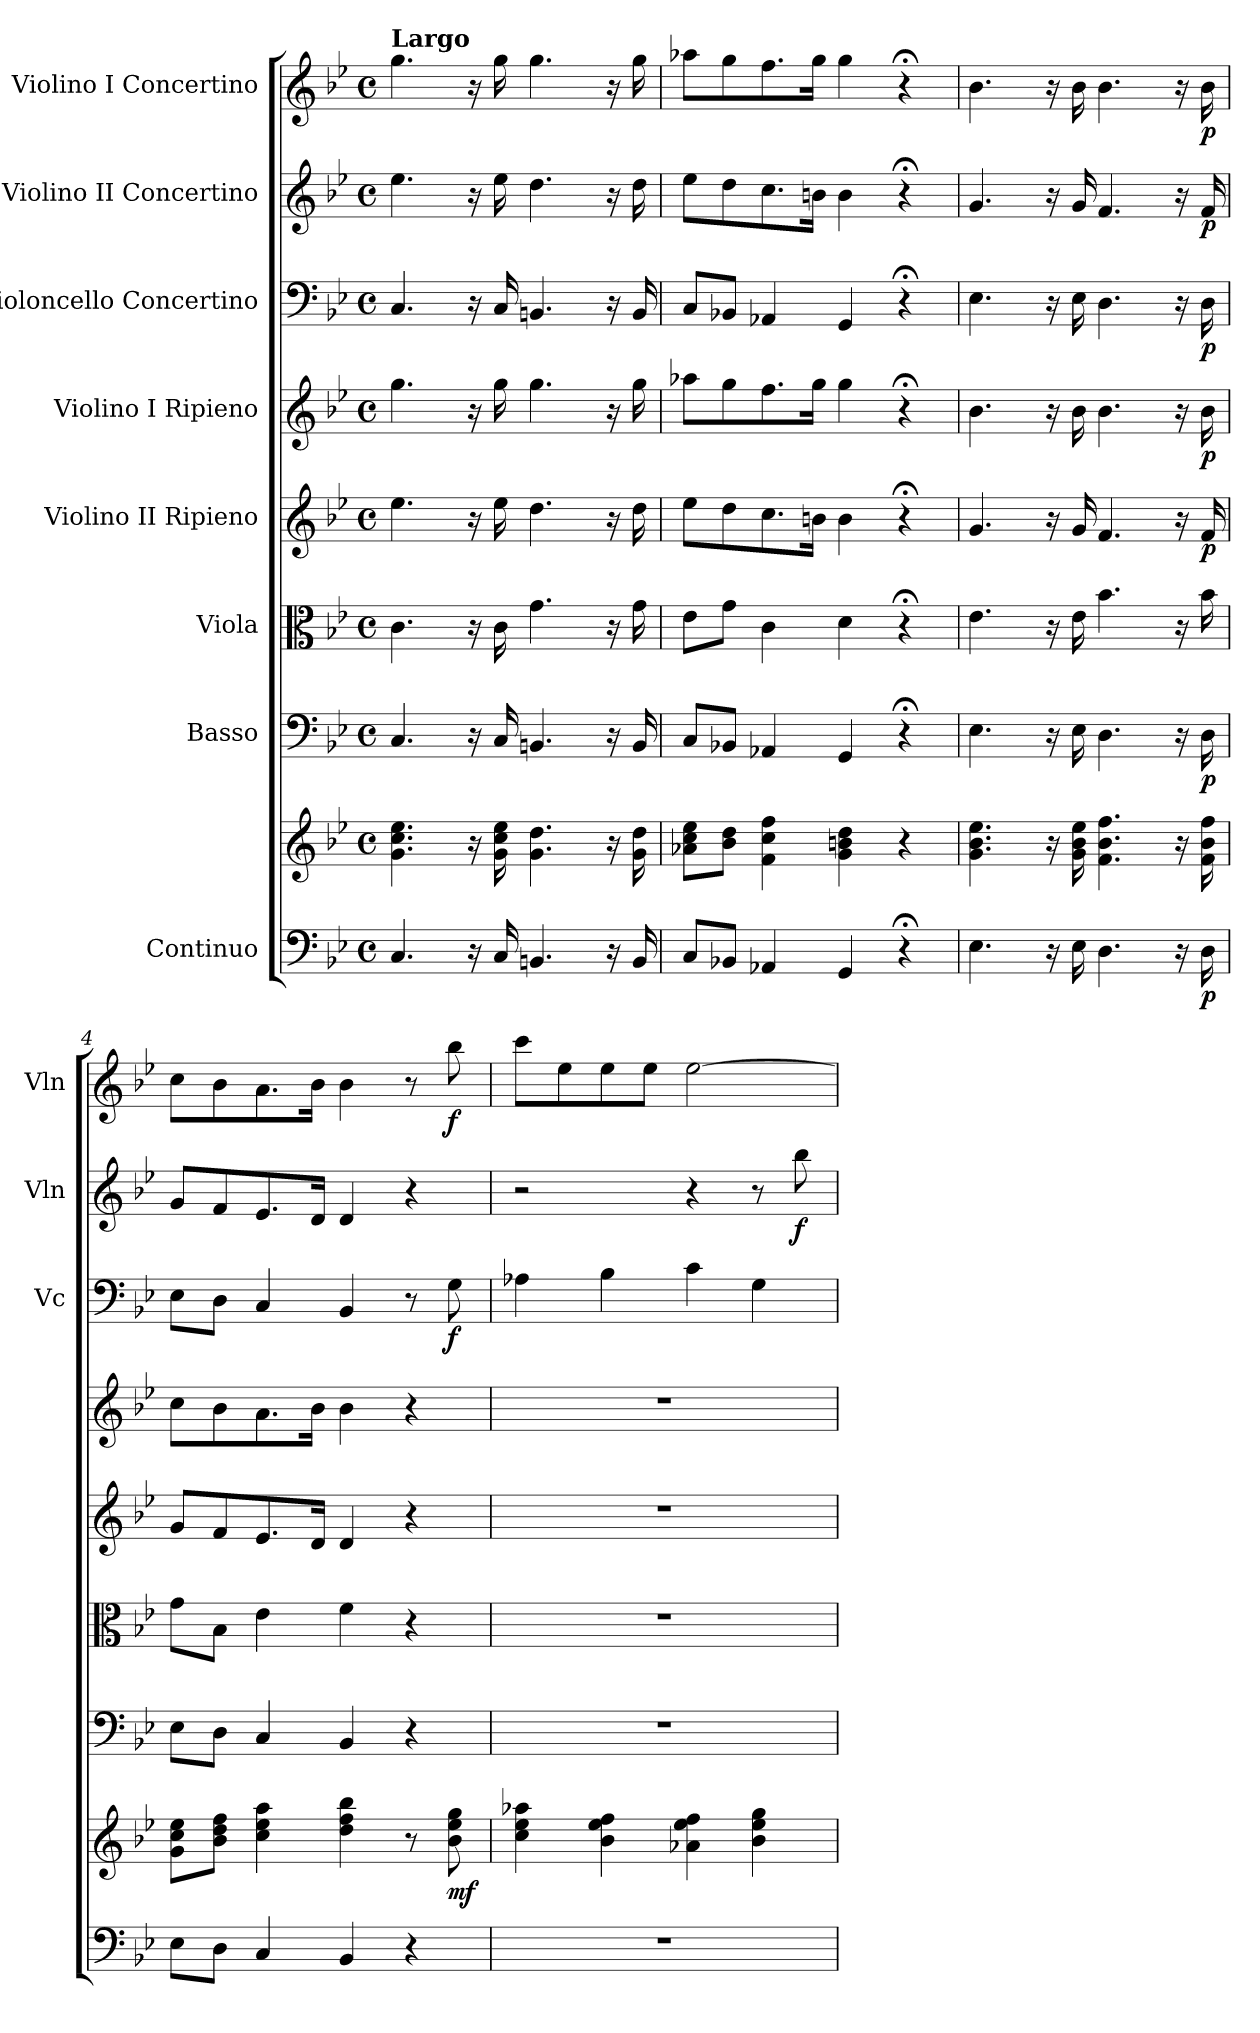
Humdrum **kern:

**kern	**kern	**dynam	**kern	**dynam	**kern	**kern	**dynam	**kern	**dynam	**kern	**dynam	**kern	**dynam	**kern	**dynam
*part8	*part8	*part8	*part7	*part7	*part6	*part5	*part5	*part4	*part4	*part3	*part3	*part2	*part2	*part1	*part1
*staff9	*staff8	*staff8/9	*staff7	*staff7	*staff6	*staff5	*staff5	*staff4	*staff4	*staff3	*staff3	*staff2	*staff2	*staff1	*staff1
*I"Continuo	*	*	*I"Basso	*	*I"Viola	*I"Violino II Ripieno	*	*I"Violino I Ripieno	*	*I"Violoncello Concertino	*	*I"Violino II Concertino	*	*I"Violino I Concertino	*
*	*	*	*	*	*	*	*	*	*	*I'Vc	*	*I'Vln	*	*I'Vln	*
*clefF4	*clefG2	*	*clefF4	*	*clefC3	*clefG2	*	*clefG2	*	*clefF4	*	*clefG2	*	*clefG2	*
*k[b-e-]	*k[b-e-]	*	*k[b-e-]	*	*k[b-e-]	*k[b-e-]	*	*k[b-e-]	*	*k[b-e-]	*	*k[b-e-]	*	*k[b-e-]	*
*M4/4	*M4/4	*	*M4/4	*	*M4/4	*M4/4	*	*M4/4	*	*M4/4	*	*M4/4	*	*M4/4	*
*met(c)	*met(c)	*	*met(c)	*	*met(c)	*met(c)	*	*met(c)	*	*met(c)	*	*met(c)	*	*met(c)	*
=1	=1	=1	=1	=1	=1	=1	=1	=1	=1	=1	=1	=1	=1	=1	=1
!	!	!	!	!	!	!	!	!	!	!	!	!	!	!LO:TX:a:B:t=Largo	!
4.C/	4.g\ 4.cc\ 4.ee-\	.	4.C/	.	4.c\	4.ee-\	.	4.gg\	.	4.C/	.	4.ee-\	.	4.gg\	.
16r	16r	.	16r	.	16r	16r	.	16r	.	16r	.	16r	.	16r	.
16C/	16g\ 16cc\ 16ee-\	.	16C/	.	16c\	16ee-\	.	16gg\	.	16C/	.	16ee-\	.	16gg\	.
4.BBn/	4.g\ 4.dd\	.	4.BBn/	.	4.g\	4.dd\	.	4.gg\	.	4.BBn/	.	4.dd\	.	4.gg\	.
16r	16r	.	16r	.	16r	16r	.	16r	.	16r	.	16r	.	16r	.
16BB/	16g\ 16dd\	.	16BB/	.	16g\	16dd\	.	16gg\	.	16BB/	.	16dd\	.	16gg\	.
=2	=2	=2	=2	=2	=2	=2	=2	=2	=2	=2	=2	=2	=2	=2	=2
8C/L	8a-X\ 8cc\ 8ee-\L	.	8C/L	.	8e-\L	8ee-\L	.	8aa-X\L	.	8C/L	.	8ee-\L	.	8aa-X\L	.
8BB-X/J	8b-\ 8dd\J	.	8BB-X/J	.	8g\J	8dd\	.	8gg\	.	8BB-X/J	.	8dd\	.	8gg\	.
4AA-X/	4f\ 4cc\ 4ff\	.	4AA-X/	.	4c\	8.cc\	.	8.ff\	.	4AA-X/	.	8.cc\	.	8.ff\	.
.	.	.	.	.	.	16bn\Jk	.	16gg\Jk	.	.	.	16bn\Jk	.	16gg\Jk	.
4GG/	4g\ 4bn\ 4dd\	.	4GG/	.	4d\	4b\	.	4gg\	.	4GG/	.	4b\	.	4gg\	.
4r;<	4r	.	4r;<	.	4r;<	4r;<	.	4r;<	.	4r;<	.	4r;<	.	4r;<	.
=3	=3	=3	=3	=3	=3	=3	=3	=3	=3	=3	=3	=3	=3	=3	=3
4.E-\	4.g\ 4.b-\ 4.ee-\	.	4.E-\	.	4.e-\	4.g/	.	4.b-\	.	4.E-\	.	4.g/	.	4.b-\	.
16r	16r	.	16r	.	16r	16r	.	16r	.	16r	.	16r	.	16r	.
16E-\	16g\ 16b-\ 16ee-\	.	16E-\	.	16e-\	16g/	.	16b-\	.	16E-\	.	16g/	.	16b-\	.
4.D\	4.f\ 4.b-\ 4.ff\	.	4.D\	.	4.b-\	4.f/	.	4.b-\	.	4.D\	.	4.f/	.	4.b-\	.
16r	16r	.	16r	.	16r	16r	.	16r	.	16r	.	16r	.	16r	.
!	!	!LO:DY:b=2	!	!LO:DY:b	!	!	!LO:DY:b	!	!LO:DY:b	!	!LO:DY:b	!	!LO:DY:b	!	!LO:DY:b
16D\	16f\ 16b-\ 16ff\	p	16D\	p	16b-\	16f/	p	16b-\	p	16D\	p	16f/	p	16b-\	p
=4	=4	=4	=4	=4	=4	=4	=4	=4	=4	=4	=4	=4	=4	=4	=4
8E-\L	8g\ 8cc\ 8ee-\L	.	8E-\L	.	8g\L	8g/L	.	8cc\L	.	8E-\L	.	8g/L	.	8cc\L	.
8D\J	8b-\ 8dd\ 8ff\J	.	8D\J	.	8B-\J	8f/	.	8b-\	.	8D\J	.	8f/	.	8b-\	.
4C/	4cc\ 4ee-\ 4aa\	.	4C/	.	4e-\	8.e-/	.	8.a\	.	4C/	.	8.e-/	.	8.a\	.
.	.	.	.	.	.	16d/Jk	.	16b-\Jk	.	.	.	16d/Jk	.	16b-\Jk	.
4BB-/	4dd\ 4ff\ 4bb-\	.	4BB-/	.	4f\	4d/	.	4b-\	.	4BB-/	.	4d/	.	4b-\	.
4r	8r	.	4r	.	4r	4r	.	4r	.	8r	.	4r	.	8r	.
!	!	!LO:DY:b	!	!	!	!	!	!	!	!	!LO:DY:b	!	!	!	!LO:DY:b
.	8b-\ 8ee-\ 8gg\	mf	.	.	.	.	.	.	.	8G\	f	.	.	8bb-\	f
=5	=5	=5	=5	=5	=5	=5	=5	=5	=5	=5	=5	=5	=5	=5	=5
1r	4cc\ 4ee-\ 4aa-X\	.	1r	.	1r	1r	.	1r	.	4A-X\	.	2r	.	8ccc\L	.
.	.	.	.	.	.	.	.	.	.	.	.	.	.	8ee-\	.
.	4b-\ 4ee-\ 4ff\	.	.	.	.	.	.	.	.	4B-\	.	.	.	8ee-\	.
.	.	.	.	.	.	.	.	.	.	.	.	.	.	8ee-\J	.
.	4a-X\ 4ee-\ 4ff\	.	.	.	.	.	.	.	.	4c\	.	4r	.	[2ee-\	.
.	4b-\ 4ee-\ 4gg\	.	.	.	.	.	.	.	.	4G\	.	8r	.	.	.
!	!	!	!	!	!	!	!	!	!	!	!	!	!LO:DY:b	!	!
.	.	.	.	.	.	.	.	.	.	.	.	8bb-\	f	.	.
=	=	=	=	=	=	=	=	=	=	=	=	=	=	=	=
*-	*-	*-	*-	*-	*-	*-	*-	*-	*-	*-	*-	*-	*-	*-	*-
